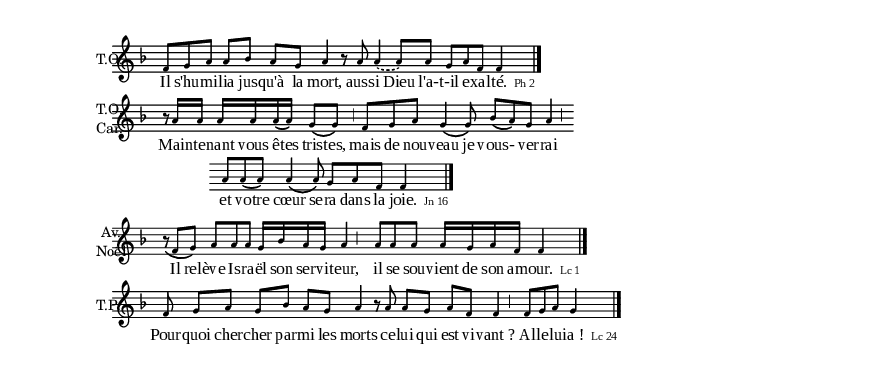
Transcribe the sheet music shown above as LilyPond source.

\version "2.10.0"
\include "definitions.ly"

%\markup { Psaume 29}

\relative a' { 
	\new Staff {
		\cadenzaOn
		\key f \major
		\set Staff.instrumentName = \markup{ \center-align { T.O. } }
		
		\times 2/3 {f8[ g a]} a[ bes] a[ g] a4 r8 a
		\slurDashed
		a4( a8)[ a] 
		\times 2/3 { g[ a f] }
		f4

		
		
		\endBar
	}

	\addlyrics {
		Il s'hu -- mi -- lia jus -- qu'à  la mort, auss -- i Dieu l'a- -- t-il e -- xal -- té.
 		\markup { \citation #"Ph 2" } }
	
	
}

\relative a' { 
	\new Staff {
		\cadenzaOn
		\key f \major
		\set Staff.instrumentName = \markup{ \center-align { T.O. Car. } }
		
		r8 a16[ a] a[ a a\( a\)] g8[\( g\)]
		\cesure \times 2/3 {f8[ g a]} 
		\times 2/3 { g4\(  g8\) }
		\times 2/3 { bes[\( a\) g] }
		a4
		\cesure \pespace
		\times 2/3 { a8[ a\( a\)] }
		\times 2/3 { a4\(  a8\) }
		\times 2/3 { g[ a f] }		
		f4 
		
		\endBar
	}

	\addlyrics {
		Main -- te -- nant vous ê -- tes tris -- tes, mais de nou -- veau je vous -- - ver -- rai et vo -- tre cœur se -- ra dans la joie.
 		\markup { \citation #"Jn 16" } }
	
	
}
\relative a' { 
	\new Staff {
		\cadenzaOn
		\key f \major
		\set Staff.instrumentName = \markup{ \center-align { Av. Noël } }
		\times 2/3 { r8_\( f[ g]\) } \times 2/3 { a[ a a] }
		g16[ bes a g]  a4 \cesure \pespace
		\times 2/3 { a8[ a a] }
		a16[ g a f] f4
		
		\endBar
	}

	\addlyrics {
		Il rel -- ève Is -- ra -- ël son ser -- vi -- teur, il se sou -- vient de son am -- our.
 		\markup { \citation #"Lc 1" } }
	
	
}


\relative a' { 
	\new Staff {
		\cadenzaOn
		\key f \major
		\set Staff.instrumentName = \markup{ \center-align { T.P. } }
		
		f8 g[ a] g[ bes] a[ g] a4 
		\pespace
		r8 a a[ g] a[ f] f4 \cesureall \pespace \times 2/3 {f8[ g a]} g4

		
		
		\endBar
	}

	\addlyrics {
		Pour -- quoi cher -- cher par -- mi les morts ce -- lui qui est vi -- "vant ?" Al -- le -- lu -- "ia !"
 		\markup { \citation #"Lc 24" } }
	
	
}



